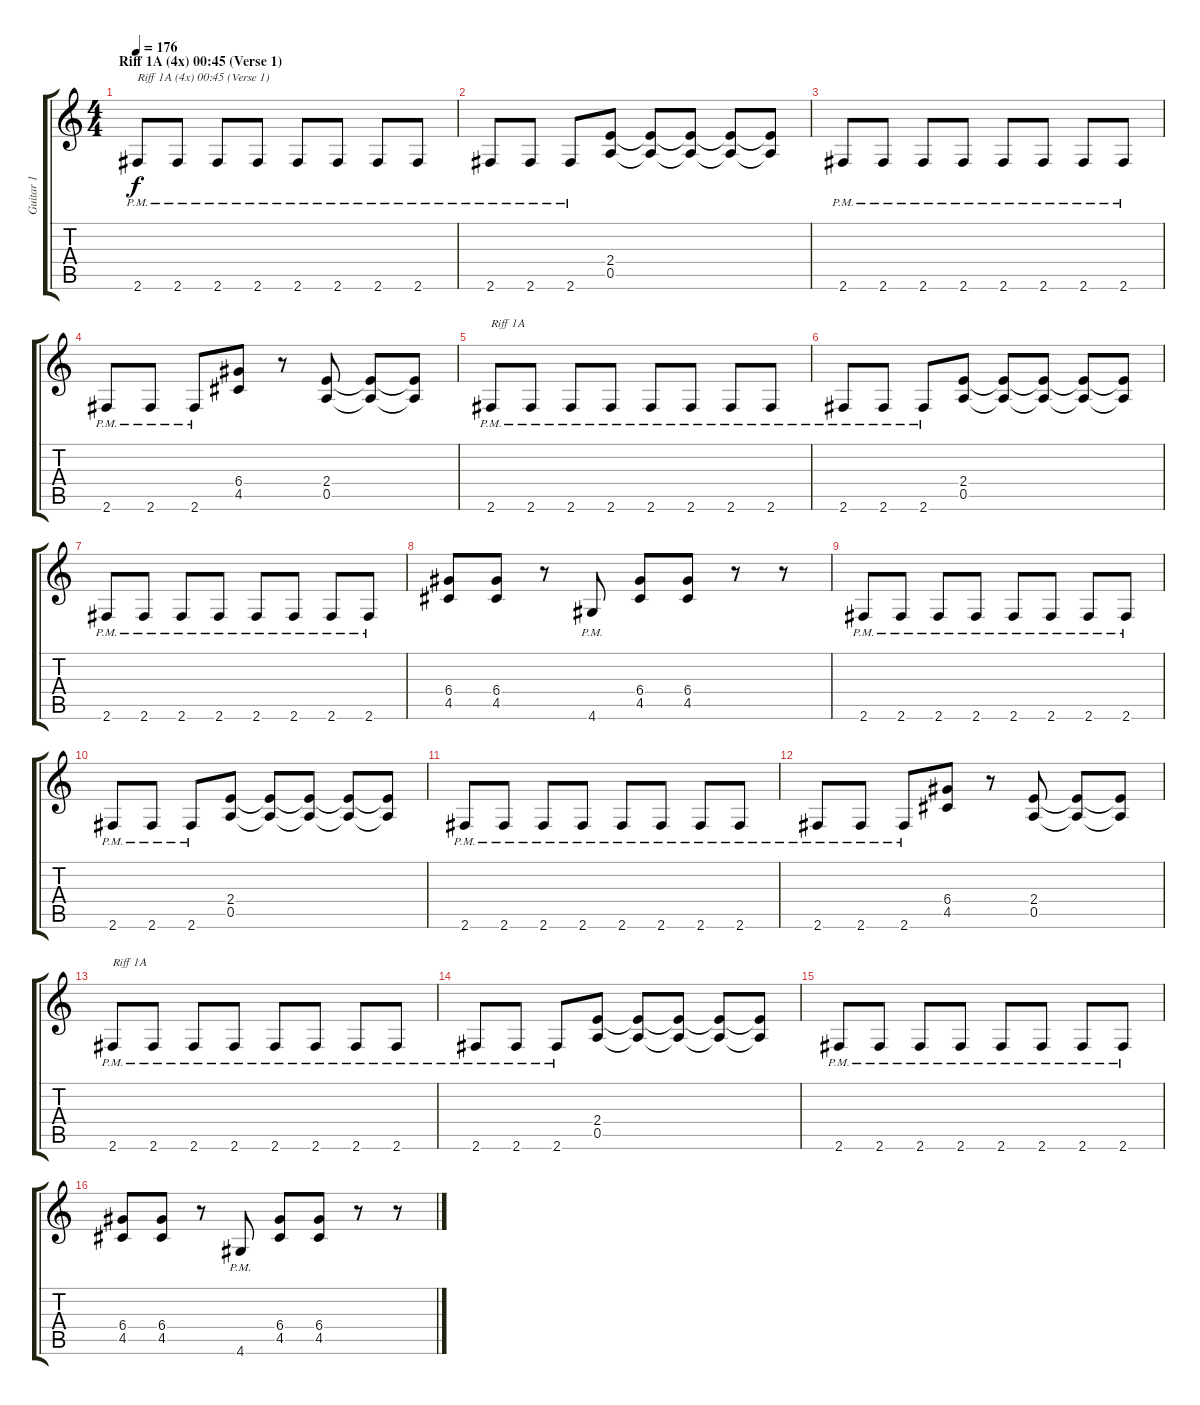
\track ("Guitar 1" "Guitar 1") {instrument overdrivenguitar}
\staff {score tabs}
\tuning (E4 B3 G3 D3 A2 E2) {hide}
\ts (4 4)
\section ("" "Riff 1A (4x) 00:45 (Verse 1)")
\tempo 176
\clef g2
\ks c
2.6{pm}.8{txt "Riff 1A (4x) 00:45 (Verse 1)" dy f} 2.6{pm}.8 2.6{pm}.8 2.6{pm}.8 2.6{pm}.8 2.6{pm}.8 2.6{pm}.8 2.6{pm}.8 |
2.6{pm}.8 2.6{pm}.8 2.6{pm}.8 (2.4 0.5).8 (2.4{t} 0.5{t}).8 (2.4{t} 0.5{t}).8 (2.4{t} 0.5{t}).8 (2.4{t} 0.5{t}).8 |
2.6{pm}.8 2.6{pm}.8 2.6{pm}.8 2.6{pm}.8 2.6{pm}.8 2.6{pm}.8 2.6{pm}.8 2.6{pm}.8 |
2.6{pm}.8 2.6{pm}.8 2.6{pm}.8 (6.4 4.5).8 r.8 (2.4 0.5).8 (2.4{t} 0.5{t}).8 (2.4{t} 0.5{t}).8 |
2.6{pm}.8{txt "Riff 1A"} 2.6{pm}.8 2.6{pm}.8 2.6{pm}.8 2.6{pm}.8 2.6{pm}.8 2.6{pm}.8 2.6{pm}.8 |
2.6{pm}.8 2.6{pm}.8 2.6{pm}.8 (2.4 0.5).8 (2.4{t} 0.5{t}).8 (2.4{t} 0.5{t}).8 (2.4{t} 0.5{t}).8 (2.4{t} 0.5{t}).8 |
2.6{pm}.8 2.6{pm}.8 2.6{pm}.8 2.6{pm}.8 2.6{pm}.8 2.6{pm}.8 2.6{pm}.8 2.6{pm}.8 |
(6.4 4.5).8 (6.4 4.5).8 r.8 4.6{pm}.8 (6.4 4.5).8 (6.4 4.5).8 r.8 r.8 |
2.6{pm}.8 2.6{pm}.8 2.6{pm}.8 2.6{pm}.8 2.6{pm}.8 2.6{pm}.8 2.6{pm}.8 2.6{pm}.8 |
2.6{pm}.8 2.6{pm}.8 2.6{pm}.8 (2.4 0.5).8 (2.4{t} 0.5{t}).8 (2.4{t} 0.5{t}).8 (2.4{t} 0.5{t}).8 (2.4{t} 0.5{t}).8 |
2.6{pm}.8 2.6{pm}.8 2.6{pm}.8 2.6{pm}.8 2.6{pm}.8 2.6{pm}.8 2.6{pm}.8 2.6{pm}.8 |
2.6{pm}.8 2.6{pm}.8 2.6{pm}.8 (6.4 4.5).8 r.8 (2.4 0.5).8 (2.4{t} 0.5{t}).8 (2.4{t} 0.5{t}).8 |
2.6{pm}.8{txt "Riff 1A"} 2.6{pm}.8 2.6{pm}.8 2.6{pm}.8 2.6{pm}.8 2.6{pm}.8 2.6{pm}.8 2.6{pm}.8 |
2.6{pm}.8 2.6{pm}.8 2.6{pm}.8 (2.4 0.5).8 (2.4{t} 0.5{t}).8 (2.4{t} 0.5{t}).8 (2.4{t} 0.5{t}).8 (2.4{t} 0.5{t}).8 |
2.6{pm}.8 2.6{pm}.8 2.6{pm}.8 2.6{pm}.8 2.6{pm}.8 2.6{pm}.8 2.6{pm}.8 2.6{pm}.8 |
(6.4 4.5).8 (6.4 4.5).8 r.8 4.6{pm}.8 (6.4 4.5).8 (6.4 4.5).8 r.8 r.8
